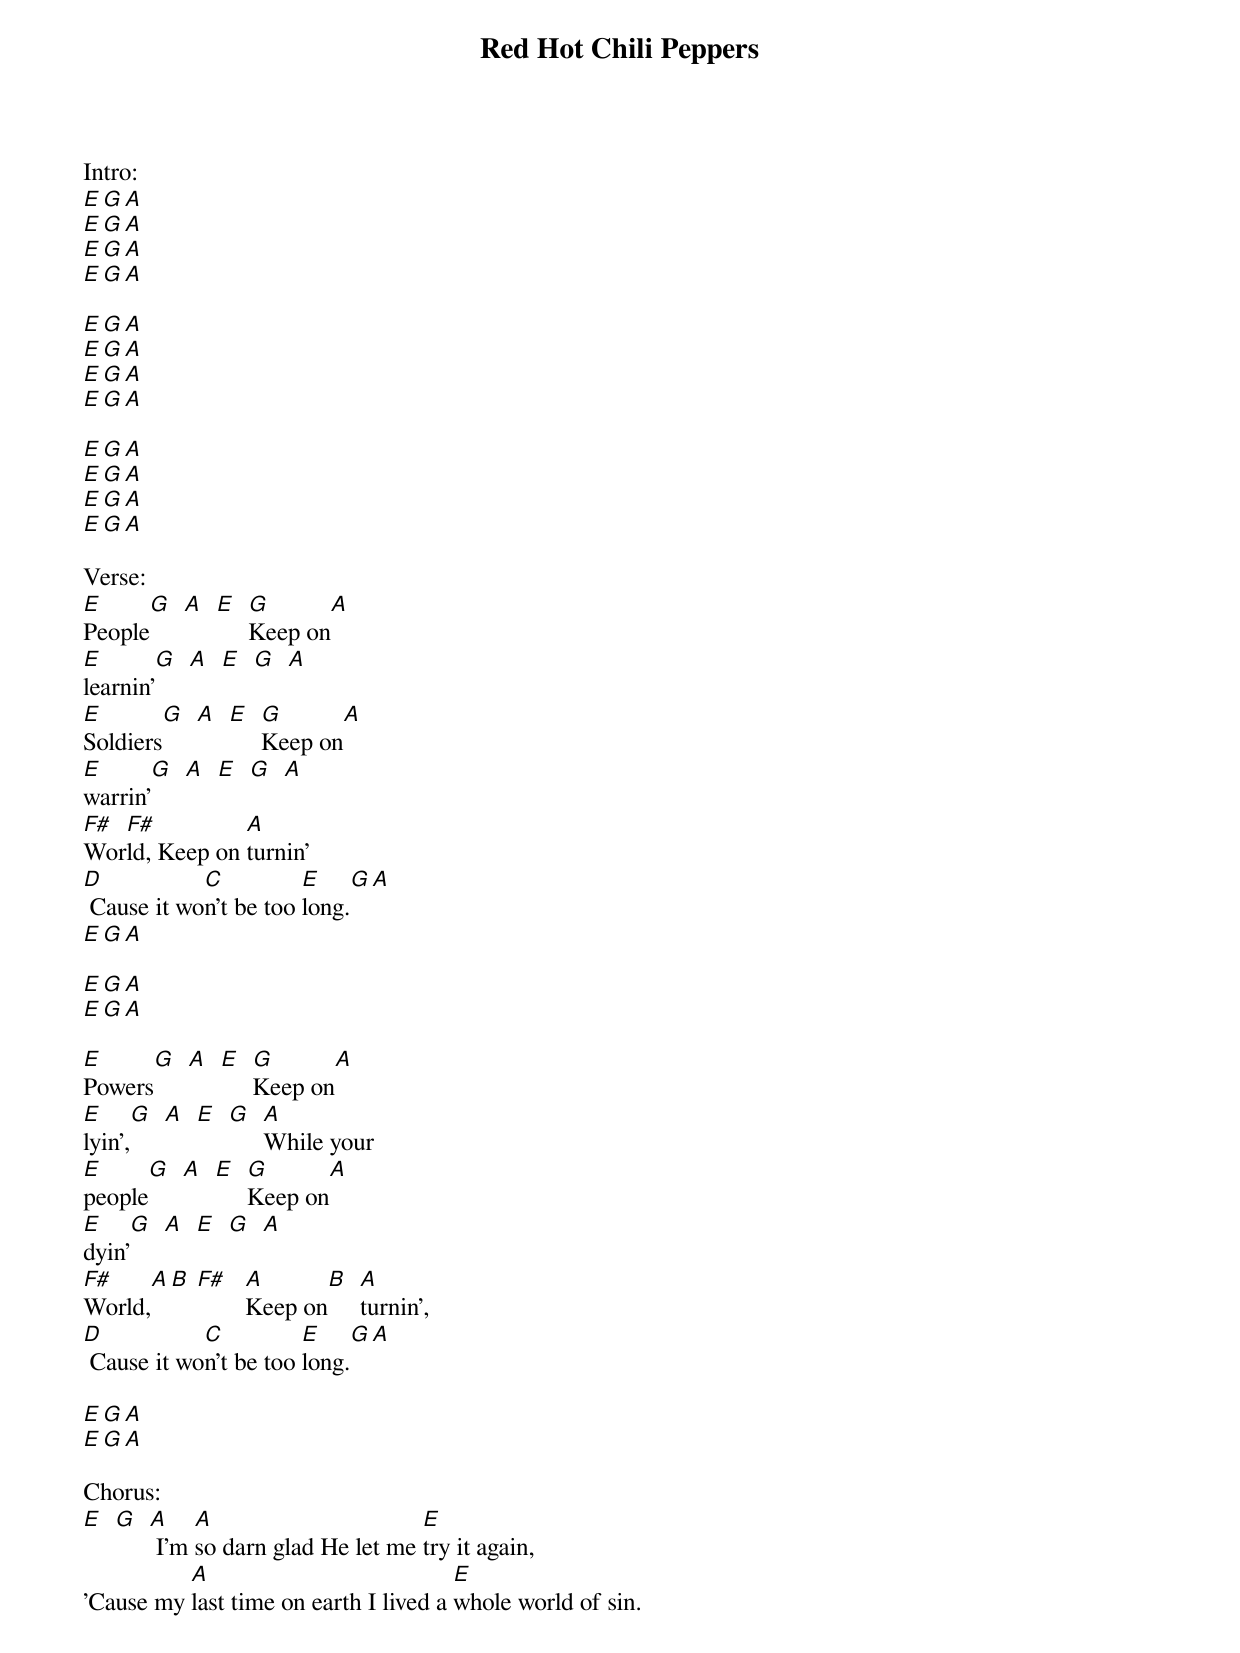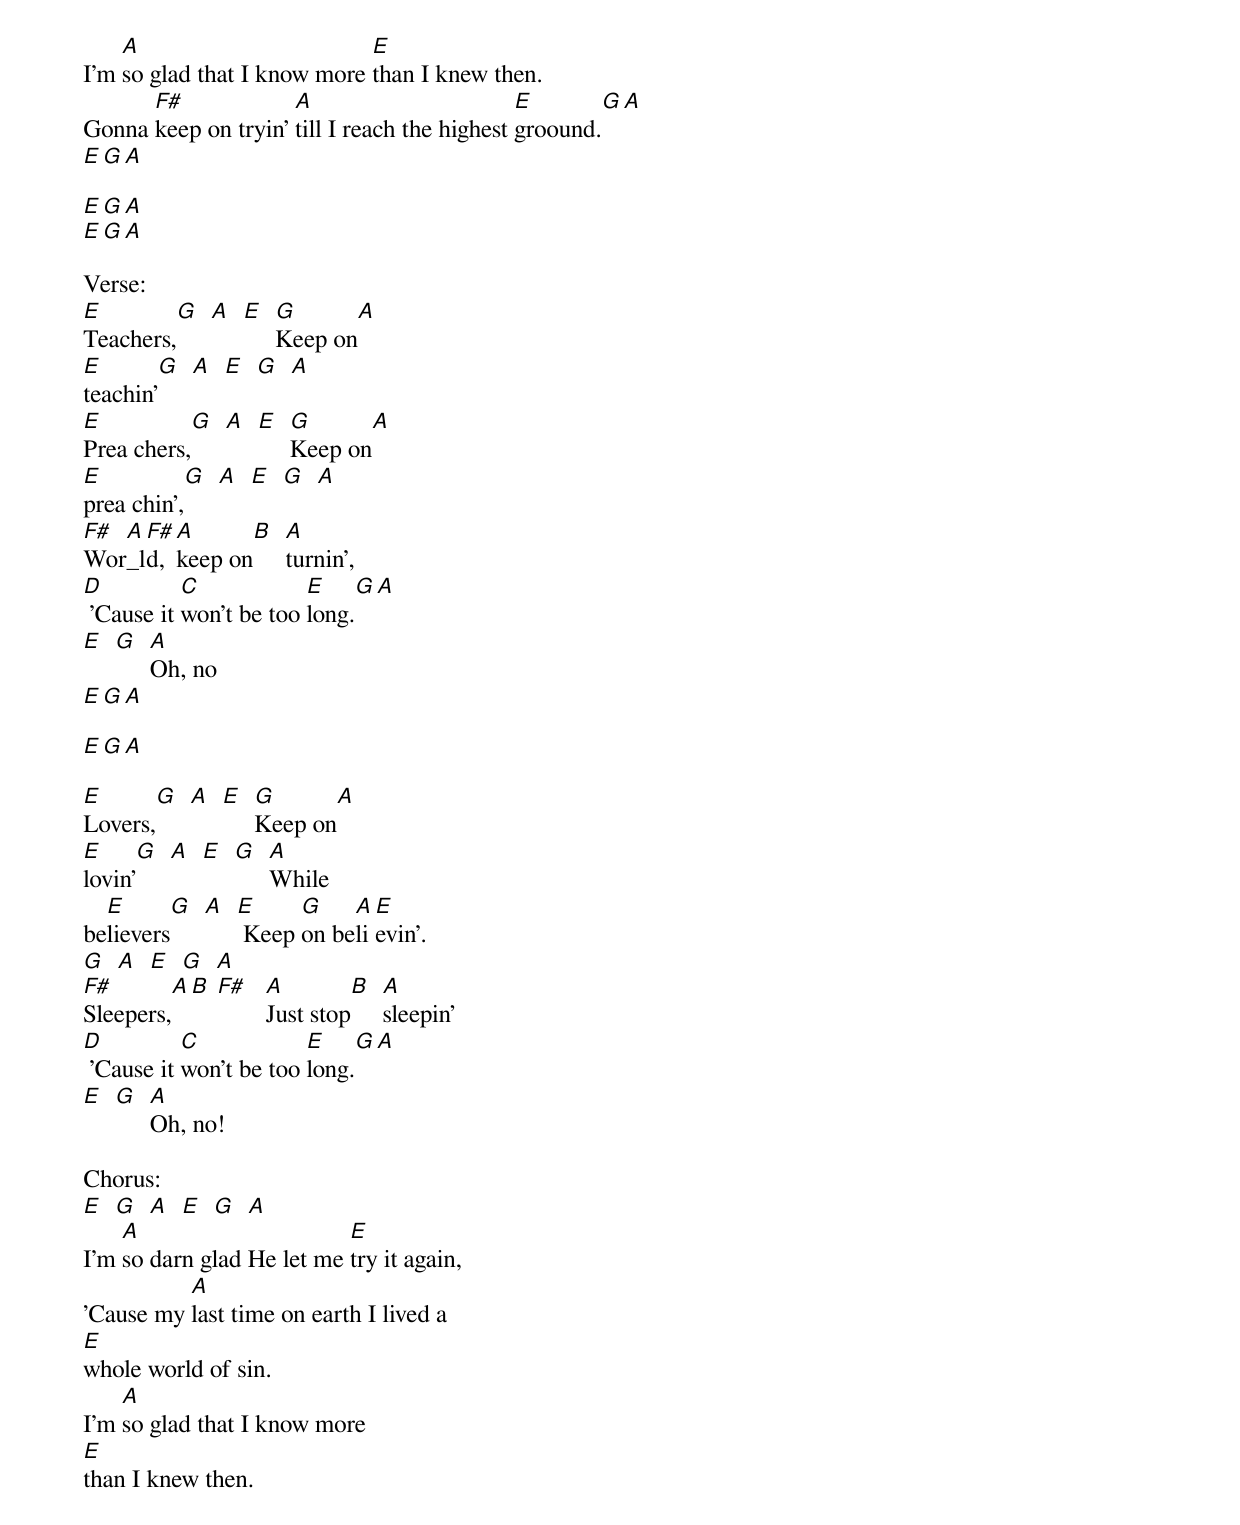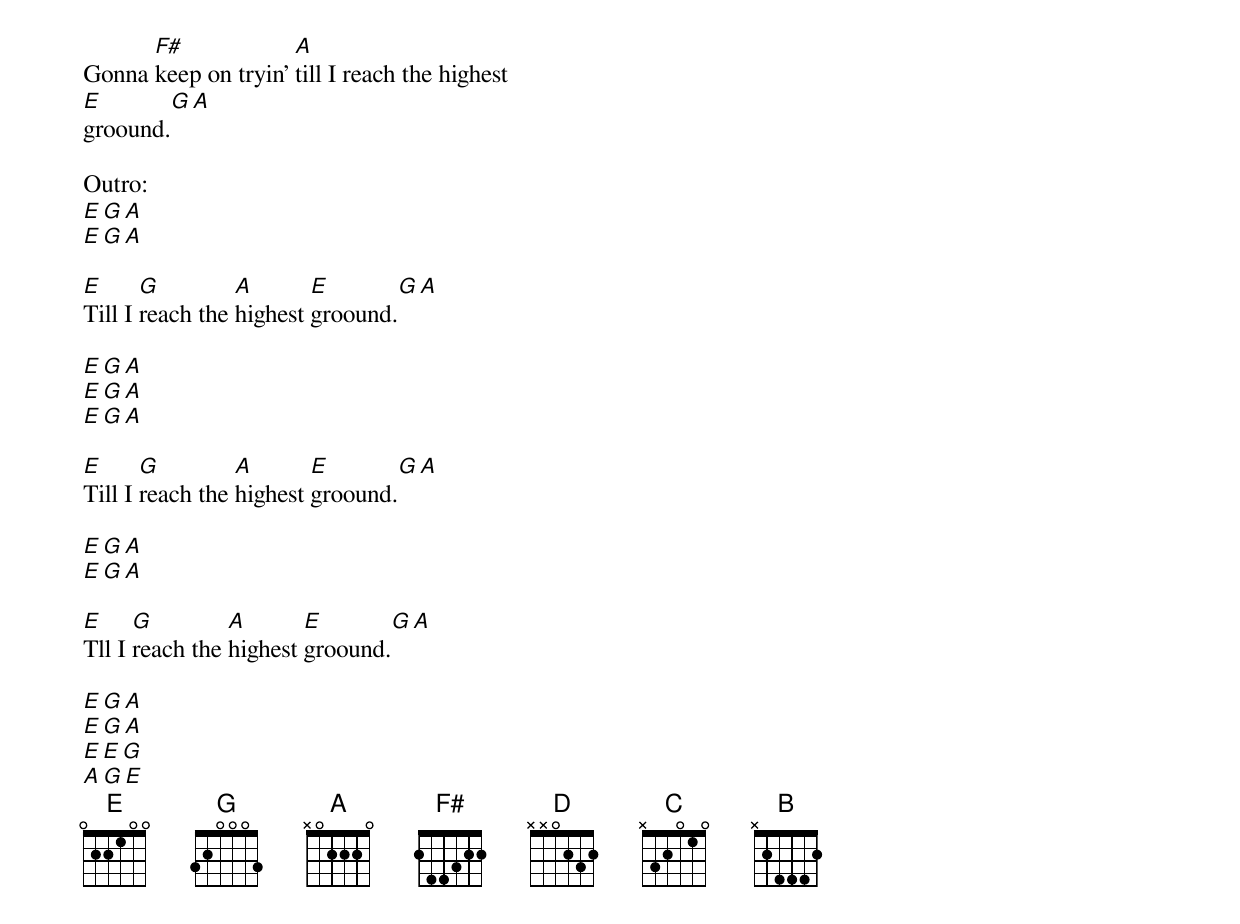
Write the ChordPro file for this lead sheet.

{title:Red Hot Chili Peppers}
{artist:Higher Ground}
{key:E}
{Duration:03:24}
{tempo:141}

Intro:
[E][G][A]
[E][G][A]
[E][G][A]
[E][G][A]

[E][G][A]
[E][G][A]
[E][G][A]
[E][G][A]

[E][G][A]
[E][G][A]
[E][G][A]
[E][G][A]

Verse:
[E]People[G]  [A]  [E]  [G]Keep on[A]
[E]learnin'[G]  [A]  [E]  [G]  [A]
[E]Soldiers[G]  [A]  [E]  [G]Keep on[A]
[E]warrin'[G]  [A]  [E]  [G]  [A]
[F#]Wor[F#]ld, Keep on [A]turnin'
[D] Cause it wo[C]n't be too [E]long.[G][A]
[E][G][A]

[E][G][A]
[E][G][A]

[E]Powers[G]  [A]  [E]  [G]Keep on[A]
[E]lyin',[G]  [A]  [E]  [G]  [A]While your
[E]people[G]  [A]  [E]  [G]Keep on[A]
[E]dyin'[G]  [A]  [E]  [G]  [A]
[F#]World,[A][B] [F#]   [A]Keep on[B]  [A]turnin',
[D] Cause it wo[C]n't be too [E]long.[G][A]

[E][G][A]
[E][G][A]

Chorus:
[E]  [G]  [A] I'm [A]so darn glad He let me [E]try it again,
'Cause my [A]last time on earth I lived a [E]whole world of sin.
I'm [A]so glad that I know more [E]than I knew then.
Gonna [F#]keep on tryin' [A]till I reach the highest [E]groound.[G][A]
[E][G][A]

[E][G][A]
[E][G][A]

Verse:
[E]Teachers,[G]  [A]  [E]  [G]Keep on[A]
[E]teachin'[G]  [A]  [E]  [G]  [A]
[E]Prea chers,[G]  [A]  [E]  [G]Keep on[A]
[E]prea chin',[G]  [A]  [E]  [G]  [A]
[F#]Wor[A]_l[F#]d, [A]keep on[B]  [A]turnin',
[D] 'Cause it [C]won't be too [E]long.[G][A]
[E]  [G]  [A]Oh, no
[E][G][A]

[E][G][A]

[E]Lovers,[G]  [A]  [E]  [G]Keep on[A]
[E]lovin'[G]  [A]  [E]  [G]  [A]While
be[E]lievers[G]  [A]  [E] Keep [G]on be[A]li[E]evin'.
[G]  [A]  [E]  [G]  [A]
[F#]Sleepers,[A][B] [F#]   [A]Just stop[B]  [A]sleepin'
[D] 'Cause it [C]won't be too [E]long.[G][A]
[E]  [G]  [A]Oh, no!

Chorus:
[E]  [G]  [A]  [E]  [G]  [A]
I'm [A]so darn glad He let me [E]try it again,
'Cause my [A]last time on earth I lived a
[E]whole world of sin.
I'm [A]so glad that I know more
[E]than I knew then.
Gonna [F#]keep on tryin' [A]till I reach the highest
[E]groound.[G][A]

Outro:
[E][G][A]
[E][G][A]

[E]Till I [G]reach the [A]highest [E]groound.[G][A]

[E][G][A]
[E][G][A]
[E][G][A]

[E]Till I [G]reach the [A]highest [E]groound.[G][A]

[E][G][A]
[E][G][A]

[E]Tll I [G]reach the [A]highest [E]groound.[G][A]

[E][G][A]
[E][G][A]
[E][E][G]
[A][G][E]
